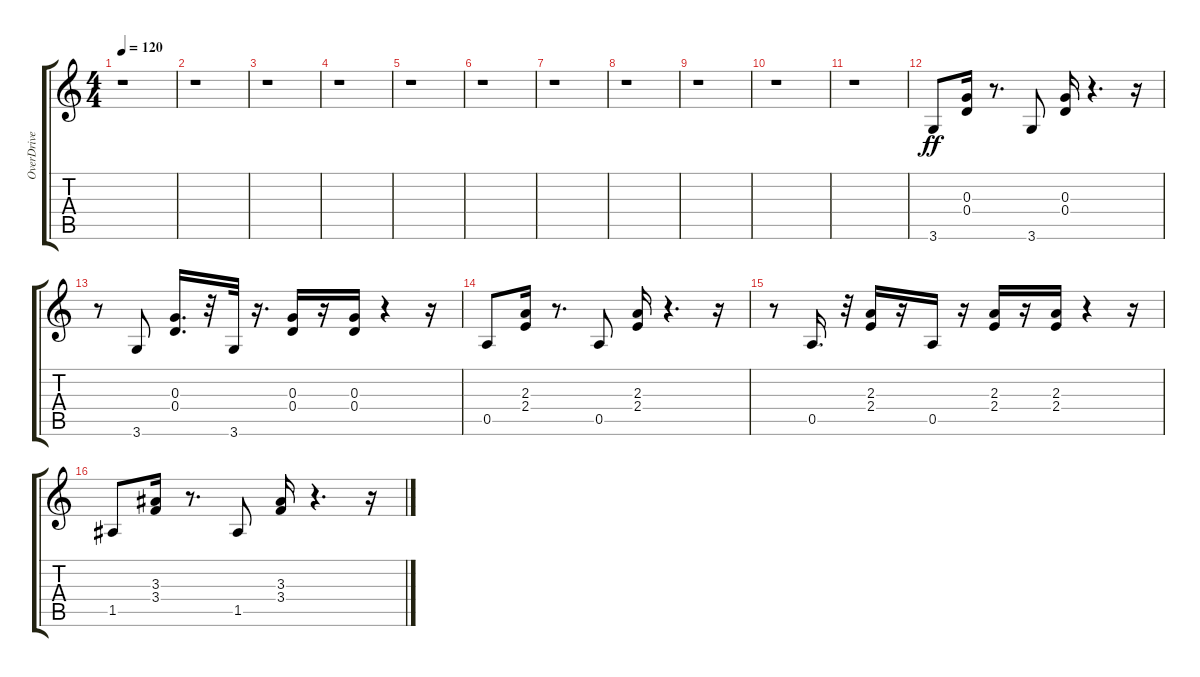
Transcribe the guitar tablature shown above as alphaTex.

\track ("OverDrive" "OverDrive") {instrument overdrivenguitar}
\staff {score tabs}
\tuning (E4 B3 G3 D3 A2 E2) {hide}
\ts (4 4)
\tempo 120
\clef g2
\ks c
r.1{dy ff} |
r.1 |
r.1 |
r.1 |
r.1 |
r.1 |
r.1 |
r.1 |
r.1 |
r.1 |
r.1 |
3.6.8 (0.3 0.4).16 r.8{d} 3.6.8 (0.3 0.4).16 r.4{d} r.16 |
r.8 3.6.8 (0.3 0.4).16{d} r.32 3.6.32 r.16{d} (0.3 0.4).16 r.16 (0.3 0.4).16 r.4 r.16 |
0.5.8 (2.3 2.4).16 r.8{d} 0.5.8 (2.3 2.4).16 r.4{d} r.16 |
r.8 0.5.16{d} r.32 (2.3 2.4).16 r.16 0.5.16 r.16 (2.3 2.4).16 r.16 (2.3 2.4).16 r.4 r.16 |
1.5.8 (3.3 3.4).16 r.8{d} 1.5.8 (3.3 3.4).16 r.4{d} r.16
